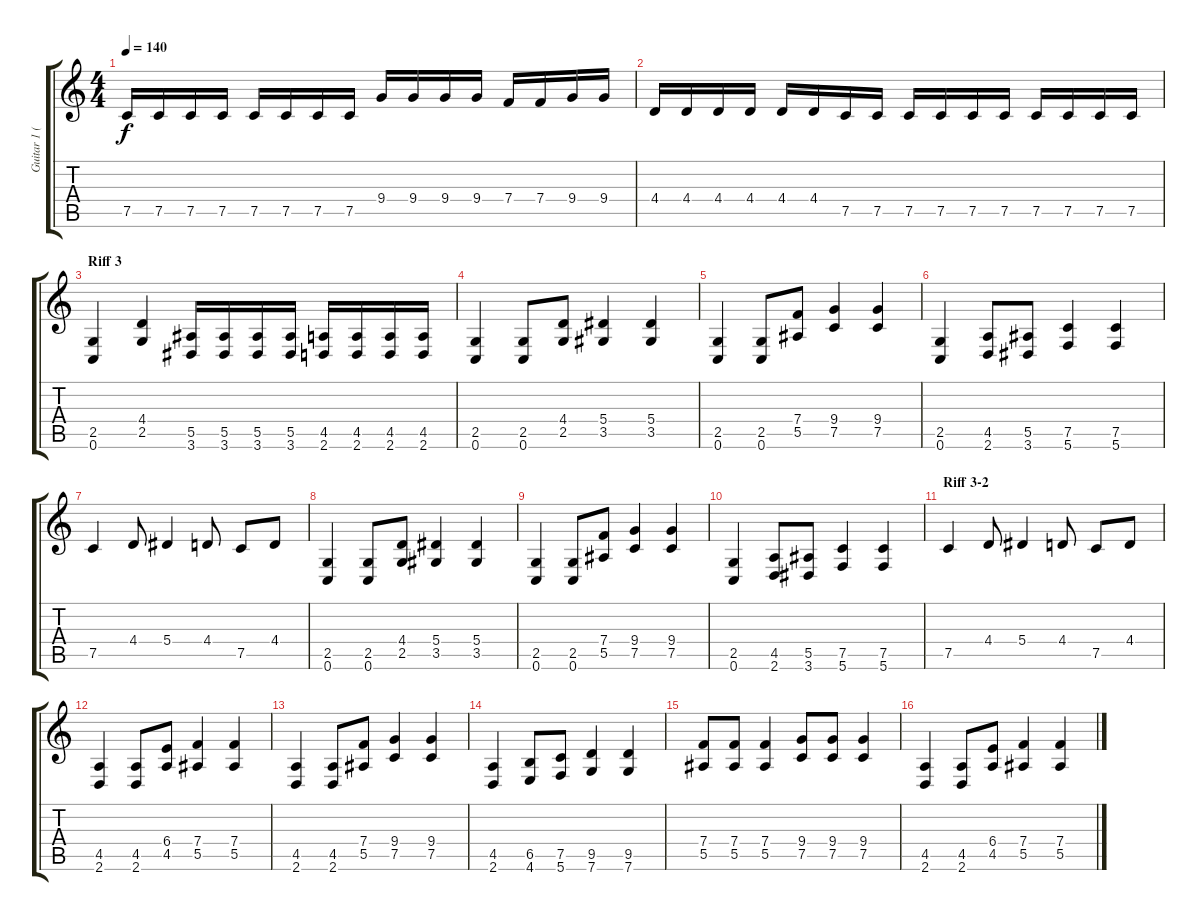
\track ("Guitar 1 (Lead)" "Guitar 1 (") {instrument overdrivenguitar}
\staff {score tabs}
\tuning (C4 G3 Eb3 Bb2 F2 C2) {hide}
\ts (4 4)
\tempo 140
\clef g2
\ks c
7.5.16{dy f} 7.5.16 7.5.16 7.5.16 7.5.16 7.5.16 7.5.16 7.5.16 9.4.16 9.4.16 9.4.16 9.4.16 7.4.16 7.4.16 9.4.16 9.4.16 |
4.4.16 4.4.16 4.4.16 4.4.16 4.4.16 4.4.16 7.5.16 7.5.16 7.5.16 7.5.16 7.5.16 7.5.16 7.5.16 7.5.16 7.5.16 7.5.16 |
\section ("" "Riff 3")
(2.5 0.6).4 (4.4 2.5).4 (5.5 3.6).16 (5.5 3.6).16 (5.5 3.6).16 (5.5 3.6).16 (4.5 2.6).16 (4.5 2.6).16 (4.5 2.6).16 (4.5 2.6).16 |
(2.5 0.6).4{volume 14} (2.5 0.6).8 (4.4 2.5).8 (5.4 3.5).4 (5.4 3.5).4 |
(2.5 0.6).4 (2.5 0.6).8 (7.4 5.5).8 (9.4 7.5).4 (9.4 7.5).4 |
(2.5 0.6).4 (4.5 2.6).8 (5.5 3.6).8 (7.5 5.6).4 (7.5 5.6).4 |
7.5.4{volume 16} 4.4.8 5.4.4 4.4.8 7.5.8 4.4.8 |
(2.5 0.6).4 (2.5 0.6).8 (4.4 2.5).8 (5.4 3.5).4 (5.4 3.5).4 |
(2.5 0.6).4 (2.5 0.6).8 (7.4 5.5).8 (9.4 7.5).4 (9.4 7.5).4 |
(2.5 0.6).4 (4.5 2.6).8 (5.5 3.6).8 (7.5 5.6).4 (7.5 5.6).4 |
\section ("" "Riff 3-2")
7.5.4 4.4.8 5.4.4 4.4.8 7.5.8 4.4.8 |
(4.5 2.6).4 (4.5 2.6).8 (6.4 4.5).8 (7.4 5.5).4 (7.4 5.5).4 |
(4.5 2.6).4 (4.5 2.6).8 (7.4 5.5).8 (9.4 7.5).4 (9.4 7.5).4 |
(4.5 2.6).4 (6.5 4.6).8 (7.5 5.6).8 (9.5 7.6).4 (9.5 7.6).4 |
(7.4 5.5).8{volume 14} (7.4 5.5).8 (7.4 5.5).4 (9.4 7.5).8 (9.4 7.5).8 (9.4 7.5).4 |
(4.5 2.6).4{volume 16} (4.5 2.6).8 (6.4 4.5).8 (7.4 5.5).4 (7.4 5.5).4
